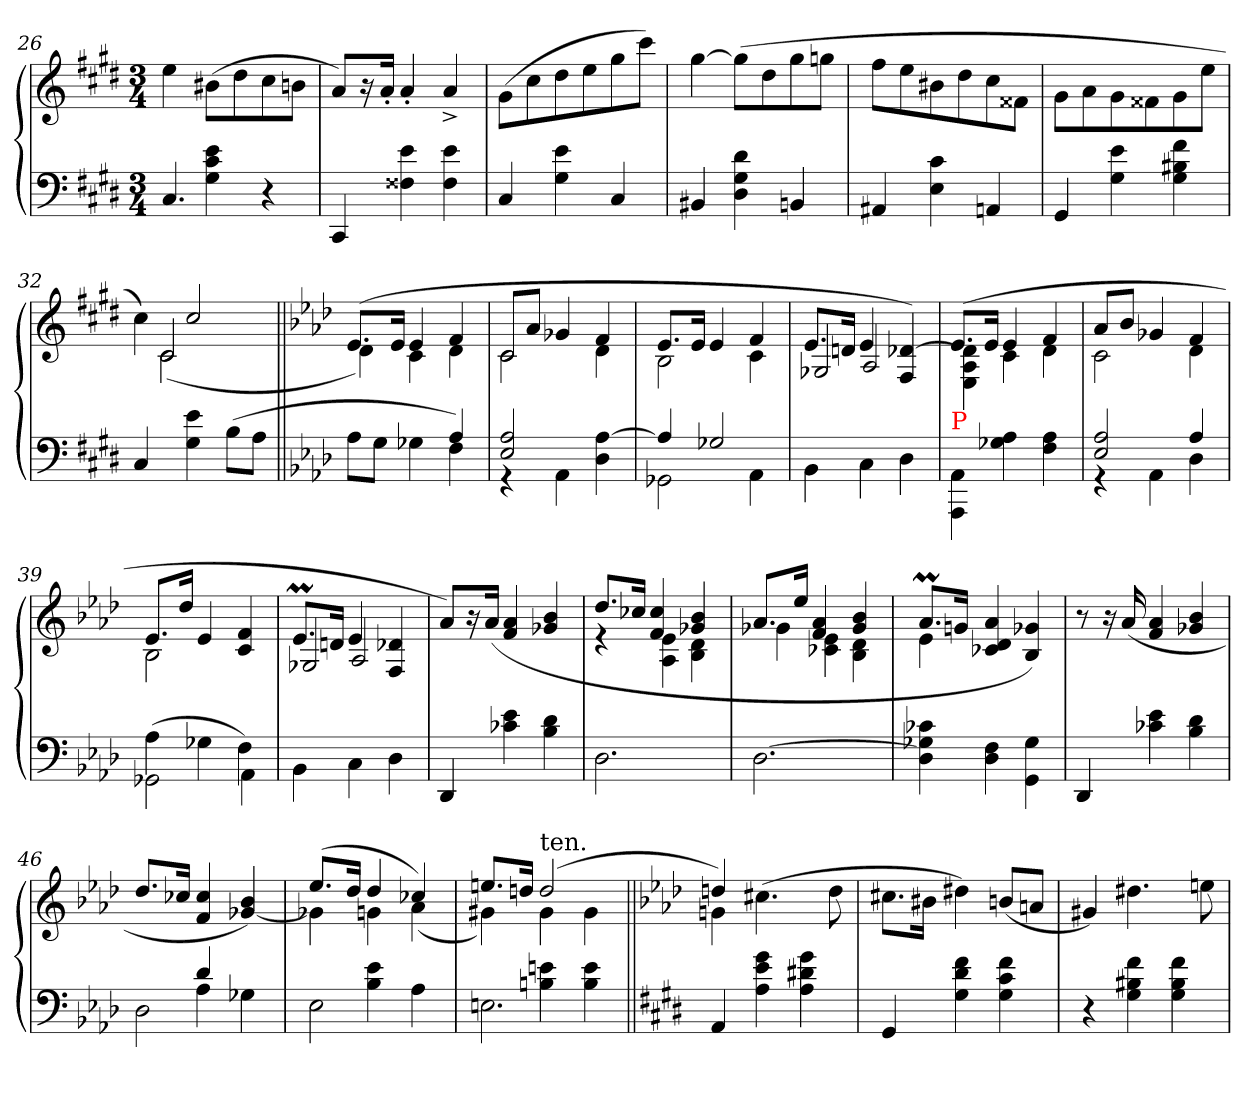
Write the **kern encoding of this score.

**kern	**kern
*part1	*part1
*staff2	*staff1
*clefF4	*clefG2
*k[f#c#g#d#]	*k[f#c#g#d#]
*c#:	*c#:
*M3/4	*M3/4
=26	=26
!LO:N:vis=4.	!
4C#	4ee
4e 4c# 4G#	(8b#XL
.	8dd#
4r	8cc#
.	8bnJ
=27	=27
4CC#	8a/L)
.	16r
.	16a'Jk
4e 4F##X	4a'
4e 4F##	4a^
=28	=28
4C#	(8g#L
.	8cc#
4e 4G#	8dd#
.	8ee
4C#	8gg#
.	8ccc#J)
=29	=29
4BB#X	[4gg#
4d# 4G# 4D#	(>8gg#L]
.	8dd#
4BBn	8gg#
.	8ggnJ
=30	=30
4AA#X	8ff#L
.	8ee
4c# 4E	8b#X
.	8dd#
4AAn	8cc#
.	8f##XJ
=31	=31
4GG#	8g#\L
.	8a
4e 4G#	8g#
.	8f##X
4f# 4B#X 4G#	8g#
.	8eeJ
=32	=32
*	*^
4C#	8cc#J)	8ryy
!	!LO:N:vis=2	!
.	8c#	(2c#
4e 4G#	2cc#	.
(>8BL	.	.
8AJ	.	8ryy
=33||	=33||	=33||
*k[b-e-a-d-]	*k[b-e-a-d-]	*
*^	*	*
2ryy	8A-L	(8.e-L	4d-)
.	8GJ	.	.
.	.	16e-Jk	.
.	4G-X	4e-	4c
4A-)	4F	4f	4d-
=34	=34	=34	=34
!	!	!LO:N:vis=2	!
2A- 2E-	4rGG	8c	2c
.	.	8a-J	.
.	4AA-	4g-X	.
4ryy	[4A- 4D-	4f	4d-
=35	=35	=35	=35
4A-]	2GG-X	8.e-L	2B-
.	.	16e-Jk	.
2G-X	.	4e-	.
.	4AA-	4f	4c
=36	=36	=36	=36
!	!	!	!LO:N:vis=2
*v	*v	*	*
4BB-\	8.e-L	4G-X/
.	16dnJk	.
4C\	4e-	2A-/
4D-\	[4d-X/ 4F/)	.
=37	=37	=37
!LO:TX:a:color=red:t=P	!	!
4AA-\ 4AAA-\	(8.e-L	4d-]\ 4A-\ 4E-\
.	16e-Jk	.
4A- 4G-X	4e-	4c
4A- 4F	4f	4d-
=38	=38	=38
*^	*	*
2A- 2E-	4rGG	8a-L	2c
.	.	8b-J	.
.	4AA-	4g-X	.
4A-	4D-	4f	4d-
=39	=39	=39	=39
(4A-\	2GG-X	8.e-L	2B-
.	.	16dd-Jk	.
4G-X\	.	4e-	.
4F\)	4AA-	4f 4c	4ryy
=40	=40	=40	=40
!	!	!	!LO:N:vis=2
*v	*v	*	*
4BB-\	8.e-ML	4G-X/
.	16dnJk	.
4C\	4e-	2A-/
4D-\	4d-X/ 4F/	.
*	*v	*v
=41	=41
4DD-	8a-/L)
.	16r
.	(>16a-Jk
4e- 4c-X	4a- 4f
4d- 4B-	4b- 4g-X
=42	=42
*	*^
2.D-	8.dd-/L	4re
.	16cc-XJk	.
.	4cc- 4f	4e- 4A-
.	4b- 4g-X	4d- 4B-
=43	=43	=43
[2.D-	8.a-/L	4g-X
.	16ee-Jk	.
.	4a-/ 4f/	4e- 4c-X
.	4b- 4g-	4d- 4B-
=44	=44	=44
4c-X 4G-X 4D-]	8.a-ML	4e-
.	16gnJk	.
4F 4D-	4a- 4d- 4c-X	2ryy
4G-\ 4GG\	4g-X 4B-)	.
*	*v	*v
=45	=45
4DD-	8r
.	16r
.	(>16a-
4e- 4c-X	4a- 4f
4d- 4B-	4b- 4g-X
=46	=46
*^	*
!	!LO:N:vis=2	!
4ryy	4D-	8.dd-/L
.	.	16cc-XJk
4d-	4A-	4cc- 4f
4ryy	4G-X	4b- [4g-X)
=47	=47	=47
*	*	*^
4ryy	2E-	(8.ee-L	4g-X]
.	.	16dd-Jk	.
4e-\ 4B-\	.	4dd-	4gn
4ryy	4A-	4cc-X)	(<4a-
=48	=48	=48	=48
4ryy	2.En	8.eenL	4g#X)
.	.	16ddnJk	.
!	!	!LO:TX:a:t=ten.	!
4en\ 4Bn\	.	(2dd	4g#
4e\ 4B\	.	.	4g#
*v	*v	*	*
=49||	=49||	=49||
*k[f#c#g#d#]	*	*
4AA	4ddn)	4gn
4g#\ 4e\ 4A\	(4.cc#X	2ryy
4g#\ 4d#X\ 4A\	.	.
.	8dd	.
*	*v	*v
=50	=50
4GG#	8.cc#L
.	16b#XJk
4f# 4d# 4G#	4dd#)
4f# 4c# 4G#	(<8bnL
.	8aJ
=51	=51
4r	4g#)
4f# 4B#X 4G#	4.dd#
4f# 4B# 4G#	.
.	8ee
=	=
*-	*-
